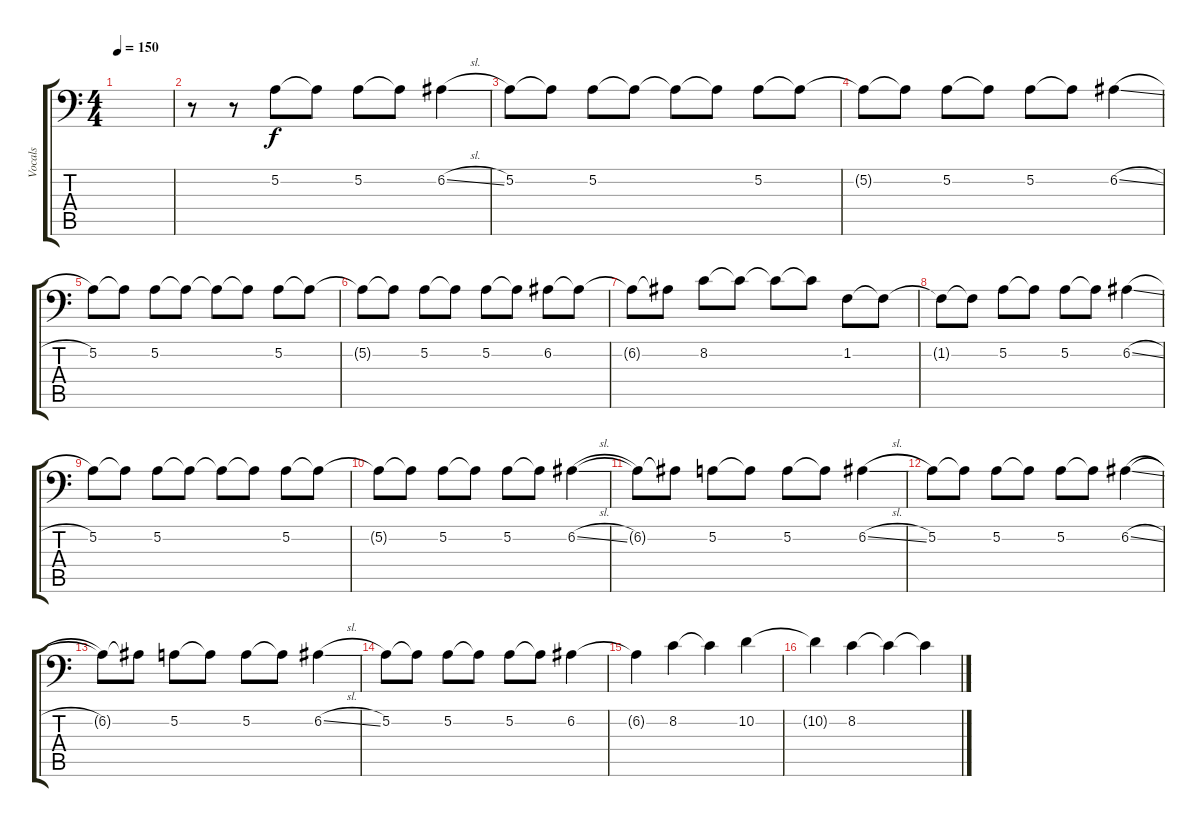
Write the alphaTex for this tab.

\track ("Vocals" "Vocals") {instrument violin}
\staff {score tabs}
\tuning (A3 E3 C3 G2 D2 A1) {hide}
\ts (4 4)
\tempo 150
\clef f4
\ks c
|
r.8 r.8 5.2.8 5.2{t}.8 5.2.8 5.2{t}.8 6.2{sl}.4 |
5.2.8 5.2{t}.8 5.2.8 5.2{t}.8 5.2{t}.8 5.2{t}.8 5.2.8 5.2{t}.8 |
5.2{t}.8 5.2{t}.8 5.2.8 5.2{t}.8 5.2.8 5.2{t}.8 6.2{sl}.4 |
5.2.8 5.2{t}.8 5.2.8 5.2{t}.8 5.2{t}.8 5.2{t}.8 5.2.8 5.2{t}.8 |
5.2{t}.8 5.2{t}.8 5.2.8 5.2{t}.8 5.2.8 5.2{t}.8 6.2.8 6.2{t}.8 |
6.2{t}.8 6.2{t}.8 8.2.8 8.2{t}.8 8.2{t}.8 8.2{t}.8 1.2.8 1.2{t}.8 |
1.2{t}.8 1.2{t}.8 5.2.8 5.2{t}.8 5.2.8 5.2{t}.8 6.2{sl}.4 |
5.2.8 5.2{t}.8 5.2.8 5.2{t}.8 5.2{t}.8 5.2{t}.8 5.2.8 5.2{t}.8 |
5.2{t}.8 5.2{t}.8 5.2.8 5.2{t}.8 5.2.8 5.2{t}.8 6.2{sl}.4 |
6.2{t}.8 6.2{t}.8 5.2.8 5.2{t}.8 5.2.8 5.2{t}.8 6.2{sl}.4 |
5.2.8 5.2{t}.8 5.2.8 5.2{t}.8 5.2.8 5.2{t}.8 6.2{sl}.4 |
6.2{t}.8 6.2{t}.8 5.2.8 5.2{t}.8 5.2.8 5.2{t}.8 6.2{sl}.4 |
5.2.8 5.2{t}.8 5.2.8 5.2{t}.8 5.2.8 5.2{t}.8 6.2.4 |
6.2{t}.4 8.2.4 8.2{t}.4 10.2.4 |
10.2{t}.4 8.2.4 8.2{t}.4 8.2{t}.4
